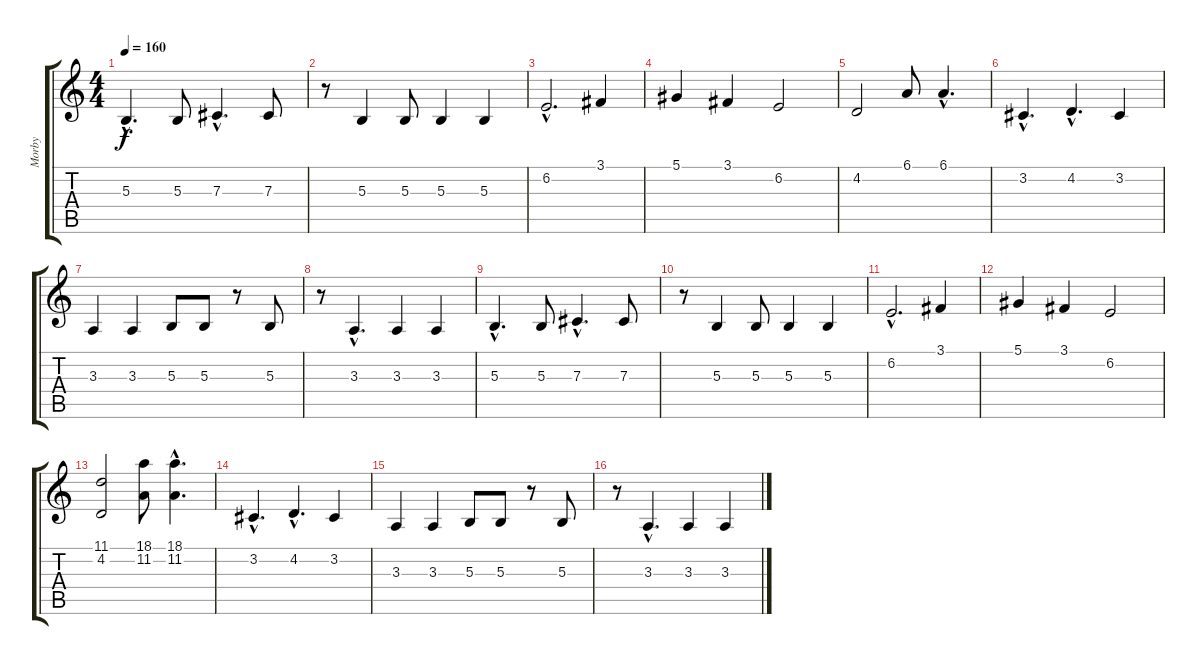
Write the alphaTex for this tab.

\track ("Morby" "Morby") {instrument violin}
\staff {score tabs}
\tuning (Eb4 Bb3 Gb3 Db3 Ab2 Eb2) {hide}
\ts (4 4)
\tempo 160
\clef g2
\ks c
5.3{hac}.4{d dy f} 5.3.8 7.3{hac}.4{d} 7.3.8 |
r.8 5.3.4 5.3.8 5.3.4 5.3.4 |
6.2{hac}.2{d} 3.1.4 |
5.1.4 3.1.4 6.2.2 |
4.2.2 6.1.8 6.1{hac}.4{d} |
3.2{hac}.4{d} 4.2{hac}.4{d} 3.2.4 |
3.3.4 3.3.4 5.3.8 5.3.8 r.8 5.3.8 |
r.8 3.3{hac}.4{d} 3.3.4 3.3.4 |
5.3{hac}.4{d} 5.3.8 7.3{hac}.4{d} 7.3.8 |
r.8 5.3.4 5.3.8 5.3.4 5.3.4 |
6.2{hac}.2{d} 3.1.4 |
5.1.4 3.1.4 6.2.2 |
(11.1 4.2).2 (18.1 11.2).8 (18.1{hac} 11.2{hac}).4{d} |
3.2{hac}.4{d} 4.2{hac}.4{d} 3.2.4 |
3.3.4 3.3.4 5.3.8 5.3.8 r.8 5.3.8 |
r.8 3.3{hac}.4{d} 3.3.4 3.3.4
